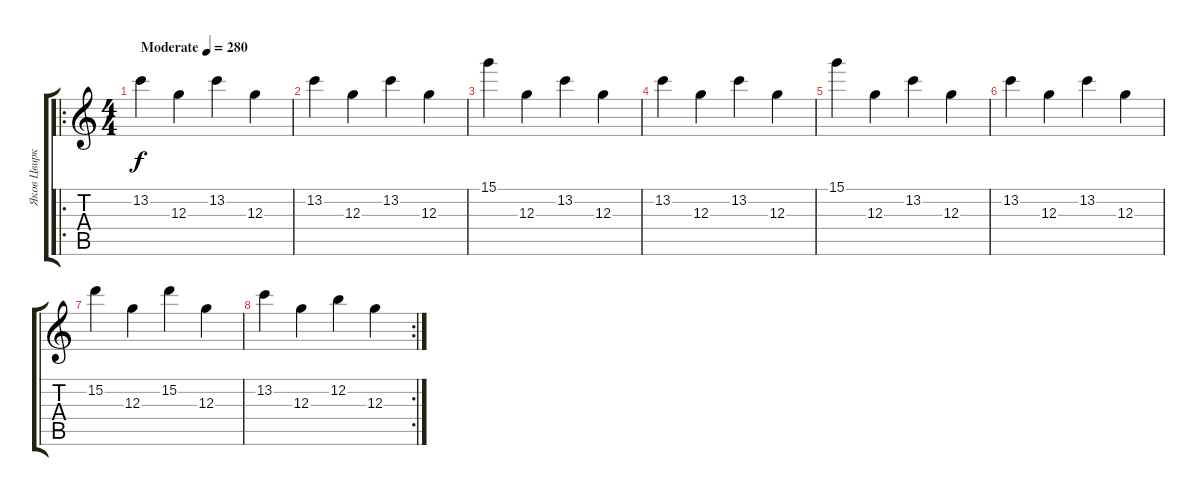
\track ("Яков Цвиркунов" "Яков Цвирк") {instrument overdrivenguitar}
\staff {score tabs}
\tuning (E4 B3 G3 D3 A2 E2) {hide}
\ro
\ts (4 4)
\tempo (280 "Moderate")
\clef g2
\ks c
13.2.4{dy f instrument overdrivenguitar} 12.3.4 13.2.4 12.3.4 |
13.2.4 12.3.4 13.2.4 12.3.4 |
15.1.4 12.3.4 13.2.4 12.3.4 |
13.2.4 12.3.4 13.2.4 12.3.4 |
15.1.4 12.3.4 13.2.4 12.3.4 |
13.2.4 12.3.4 13.2.4 12.3.4 |
15.2.4 12.3.4 15.2.4 12.3.4 |
\rc 2
13.2.4 12.3.4 12.2.4 12.3.4
